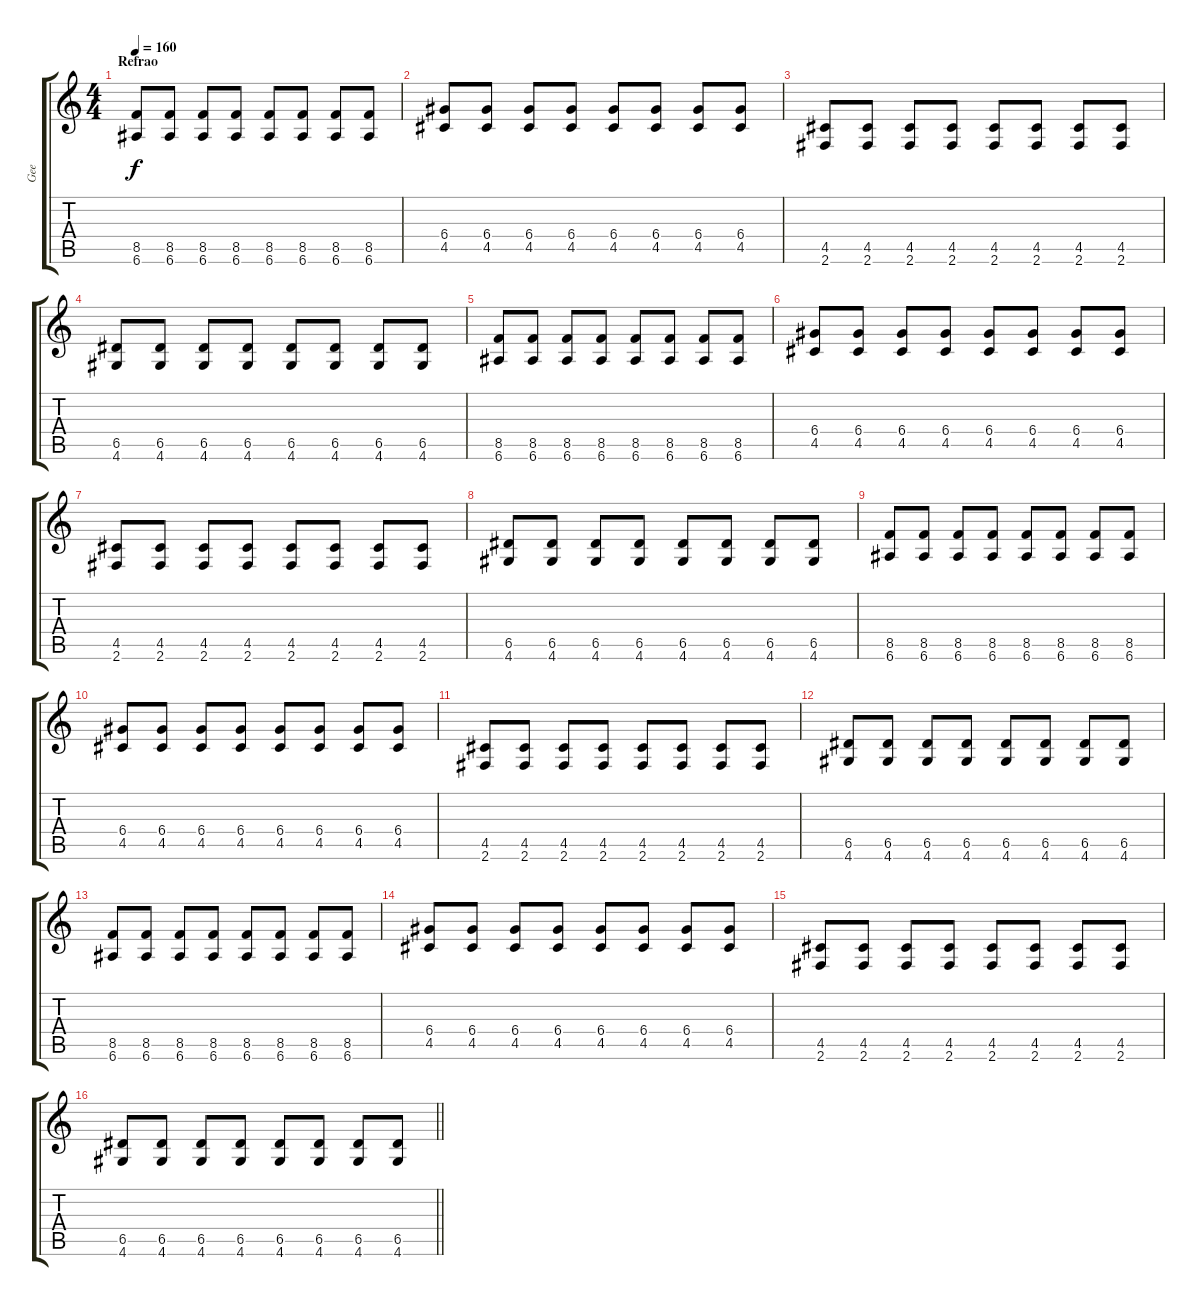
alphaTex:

\track ("Gee" "Gee") {instrument overdrivenguitar}
\staff {score tabs}
\tuning (E4 B3 G3 D3 A2 E2) {hide}
\ts (4 4)
\section ("" "Refrao")
\tempo 160
\clef g2
\ks c
(8.5 6.6).8{dy f} (8.5 6.6).8 (8.5 6.6).8 (8.5 6.6).8 (8.5 6.6).8 (8.5 6.6).8 (8.5 6.6).8 (8.5 6.6).8 |
(6.4 4.5).8 (6.4 4.5).8 (6.4 4.5).8 (6.4 4.5).8 (6.4 4.5).8 (6.4 4.5).8 (6.4 4.5).8 (6.4 4.5).8 |
(4.5 2.6).8 (4.5 2.6).8 (4.5 2.6).8 (4.5 2.6).8 (4.5 2.6).8 (4.5 2.6).8 (4.5 2.6).8 (4.5 2.6).8 |
(6.5 4.6).8 (6.5 4.6).8 (6.5 4.6).8 (6.5 4.6).8 (6.5 4.6).8 (6.5 4.6).8 (6.5 4.6).8 (6.5 4.6).8 |
(8.5 6.6).8 (8.5 6.6).8 (8.5 6.6).8 (8.5 6.6).8 (8.5 6.6).8 (8.5 6.6).8 (8.5 6.6).8 (8.5 6.6).8 |
(6.4 4.5).8 (6.4 4.5).8 (6.4 4.5).8 (6.4 4.5).8 (6.4 4.5).8 (6.4 4.5).8 (6.4 4.5).8 (6.4 4.5).8 |
(4.5 2.6).8 (4.5 2.6).8 (4.5 2.6).8 (4.5 2.6).8 (4.5 2.6).8 (4.5 2.6).8 (4.5 2.6).8 (4.5 2.6).8 |
(6.5 4.6).8 (6.5 4.6).8 (6.5 4.6).8 (6.5 4.6).8 (6.5 4.6).8 (6.5 4.6).8 (6.5 4.6).8 (6.5 4.6).8 |
(8.5 6.6).8 (8.5 6.6).8 (8.5 6.6).8 (8.5 6.6).8 (8.5 6.6).8 (8.5 6.6).8 (8.5 6.6).8 (8.5 6.6).8 |
(6.4 4.5).8 (6.4 4.5).8 (6.4 4.5).8 (6.4 4.5).8 (6.4 4.5).8 (6.4 4.5).8 (6.4 4.5).8 (6.4 4.5).8 |
(4.5 2.6).8 (4.5 2.6).8 (4.5 2.6).8 (4.5 2.6).8 (4.5 2.6).8 (4.5 2.6).8 (4.5 2.6).8 (4.5 2.6).8 |
(6.5 4.6).8 (6.5 4.6).8 (6.5 4.6).8 (6.5 4.6).8 (6.5 4.6).8 (6.5 4.6).8 (6.5 4.6).8 (6.5 4.6).8 |
(8.5 6.6).8 (8.5 6.6).8 (8.5 6.6).8 (8.5 6.6).8 (8.5 6.6).8 (8.5 6.6).8 (8.5 6.6).8 (8.5 6.6).8 |
(6.4 4.5).8 (6.4 4.5).8 (6.4 4.5).8 (6.4 4.5).8 (6.4 4.5).8 (6.4 4.5).8 (6.4 4.5).8 (6.4 4.5).8 |
(4.5 2.6).8 (4.5 2.6).8 (4.5 2.6).8 (4.5 2.6).8 (4.5 2.6).8 (4.5 2.6).8 (4.5 2.6).8 (4.5 2.6).8 |
\barLineRight lightlight
(6.5 4.6).8 (6.5 4.6).8 (6.5 4.6).8 (6.5 4.6).8 (6.5 4.6).8 (6.5 4.6).8 (6.5 4.6).8 (6.5 4.6).8
